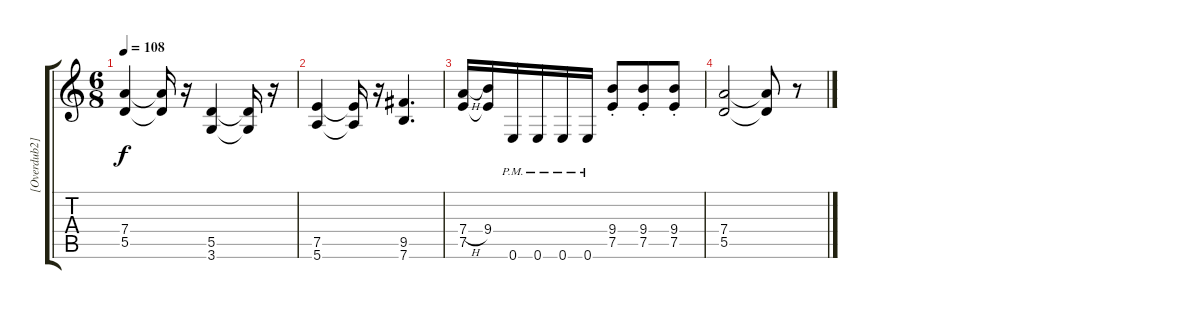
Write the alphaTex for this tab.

\track ("[Overdub2]" "[Overdub2]") {instrument distortionguitar}
\staff {score tabs}
\tuning (E4 B3 G3 D3 A2 E2) {hide}
\ts (6 8)
\tempo 108
\clef g2
\ks c
(7.4 5.5).4{dy f} (7.4{t} 5.5{t}).16 r.16 (5.5 3.6).4 (5.5{t} 3.6{t}).16 r.16 |
(7.5 5.6).4 (7.5{t} 5.6{t}).16 r.16 (9.5 7.6).4{d} |
(7.4{h} 7.5).16 (9.4 7.5{t}).16 0.6{pm}.16 0.6{pm}.16 0.6{pm}.16 0.6{pm}.16 (9.4{st} 7.5{st}).8 (9.4{st} 7.5{st}).8 (9.4{st} 7.5{st}).8 |
(7.4 5.5).2 (7.4{t} 5.5{t}).8 r.8
